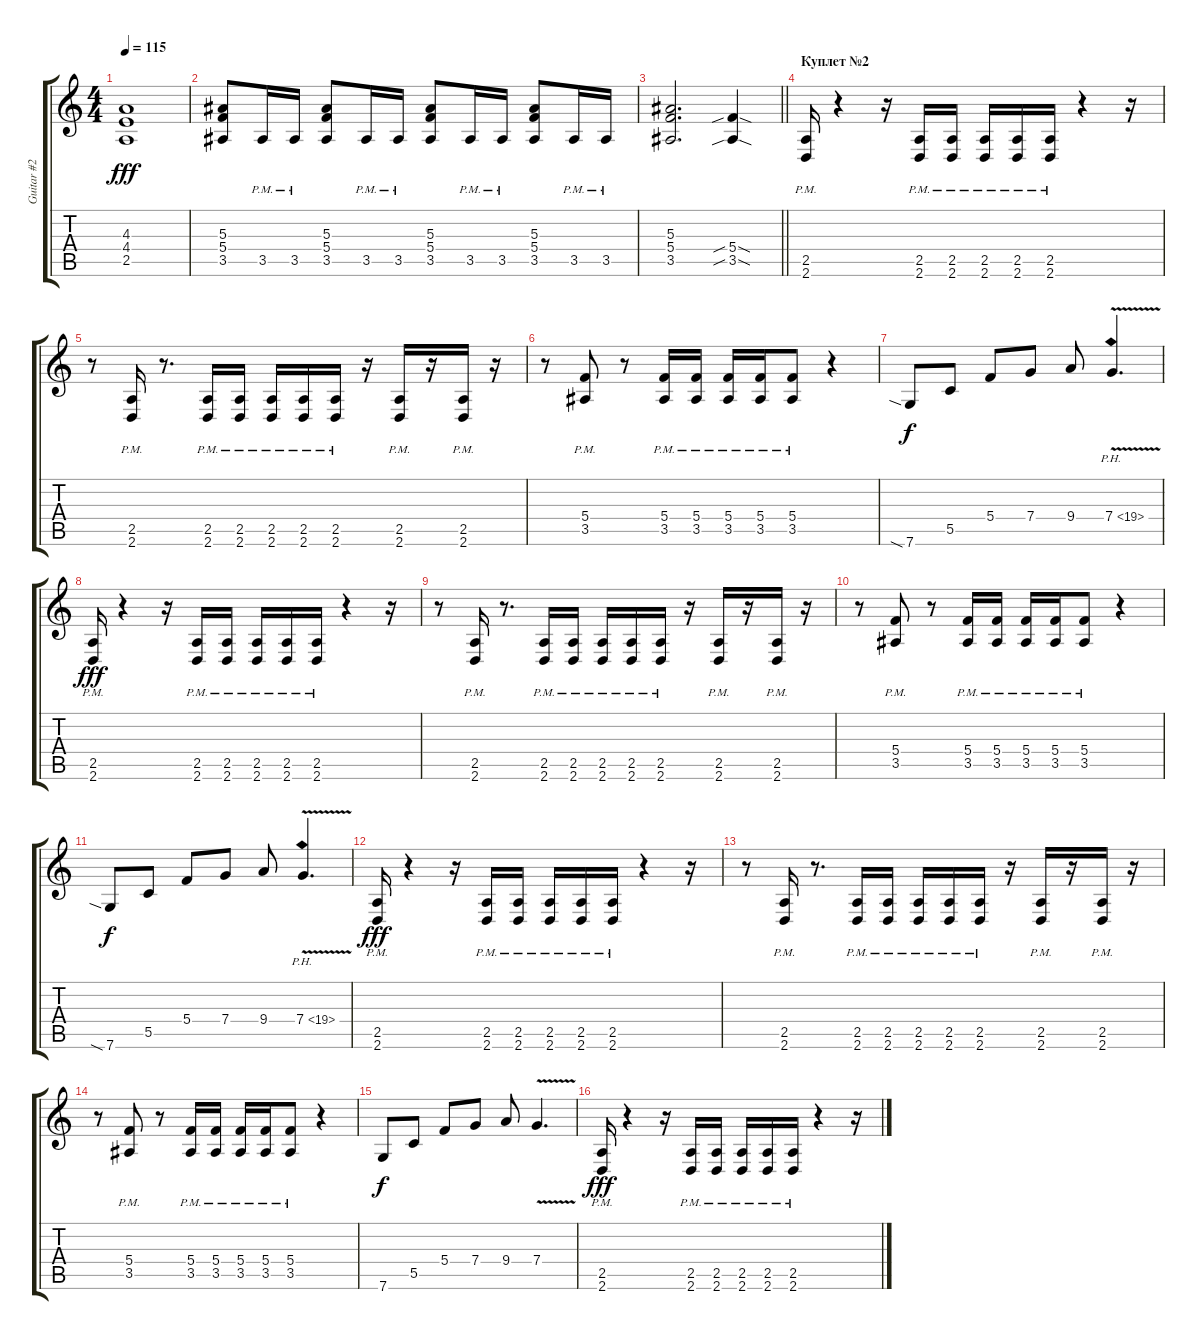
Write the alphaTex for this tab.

\track ("Guitar #2" "Guitar #2") {instrument distortionguitar}
\staff {score tabs}
\tuning (D4 A3 F3 C3 G2 C2) {hide}
\ts (4 4)
\tempo 115
\clef g2
\ks c
(4.3 4.4 2.5).1{dy fff} |
(5.3 5.4 3.5).8 3.5{pm}.16 3.5{pm}.16 (5.3 5.4 3.5).8 3.5{pm}.16 3.5{pm}.16 (5.3 5.4 3.5).8 3.5{pm}.16 3.5{pm}.16 (5.3 5.4 3.5).8 3.5{pm}.16 3.5{pm}.16 |
\barLineRight lightlight
(5.3 5.4 3.5).2{d} (5.4{sib sod} 3.5{sib sod}).4 |
\section ("" "Куплет №2")
(2.5{pm} 2.6{pm}).16 r.4 r.16 (2.5{pm} 2.6{pm}).16 (2.5{pm} 2.6{pm}).16 (2.5{pm} 2.6{pm}).16 (2.5{pm} 2.6{pm}).16 (2.5{pm} 2.6{pm}).16 r.4 r.16 |
r.8 (2.5{pm} 2.6{pm}).16 r.8{d} (2.5{pm} 2.6{pm}).16 (2.5{pm} 2.6{pm}).16 (2.5{pm} 2.6{pm}).16 (2.5{pm} 2.6{pm}).16 (2.5{pm} 2.6{pm}).16 r.16 (2.5{pm} 2.6{pm}).16 r.16 (2.5{pm} 2.6{pm}).16 r.16 |
r.8 (5.4{pm} 3.5{pm}).8 r.8 (5.4{pm} 3.5{pm}).16 (5.4{pm} 3.5{pm}).16 (5.4{pm} 3.5{pm}).16 (5.4{pm} 3.5{pm}).16 (5.4{pm} 3.5{pm}).8 r.4 |
7.6{sia}.8{dy f} 5.5.8 5.4.8 7.4.8 9.4.8 7.4{ph 12 v}.4{d} |
(2.5{pm} 2.6{pm}).16{dy fff instrument overdrivenguitar} r.4 r.16 (2.5{pm} 2.6{pm}).16 (2.5{pm} 2.6{pm}).16 (2.5{pm} 2.6{pm}).16 (2.5{pm} 2.6{pm}).16 (2.5{pm} 2.6{pm}).16 r.4 r.16 |
r.8 (2.5{pm} 2.6{pm}).16 r.8{d} (2.5{pm} 2.6{pm}).16 (2.5{pm} 2.6{pm}).16 (2.5{pm} 2.6{pm}).16 (2.5{pm} 2.6{pm}).16 (2.5{pm} 2.6{pm}).16 r.16 (2.5{pm} 2.6{pm}).16 r.16 (2.5{pm} 2.6{pm}).16 r.16 |
r.8 (5.4{pm} 3.5{pm}).8 r.8 (5.4{pm} 3.5{pm}).16 (5.4{pm} 3.5{pm}).16 (5.4{pm} 3.5{pm}).16 (5.4{pm} 3.5{pm}).16 (5.4{pm} 3.5{pm}).8 r.4 |
7.6{sia}.8{dy f} 5.5.8 5.4.8 7.4.8 9.4.8 7.4{ph 12 v}.4{d} |
(2.5{pm} 2.6{pm}).16{dy fff} r.4 r.16 (2.5{pm} 2.6{pm}).16 (2.5{pm} 2.6{pm}).16 (2.5{pm} 2.6{pm}).16 (2.5{pm} 2.6{pm}).16 (2.5{pm} 2.6{pm}).16 r.4 r.16 |
r.8 (2.5{pm} 2.6{pm}).16 r.8{d} (2.5{pm} 2.6{pm}).16 (2.5{pm} 2.6{pm}).16 (2.5{pm} 2.6{pm}).16 (2.5{pm} 2.6{pm}).16 (2.5{pm} 2.6{pm}).16 r.16 (2.5{pm} 2.6{pm}).16 r.16 (2.5{pm} 2.6{pm}).16 r.16 |
r.8 (5.4{pm} 3.5{pm}).8 r.8 (5.4{pm} 3.5{pm}).16 (5.4{pm} 3.5{pm}).16 (5.4{pm} 3.5{pm}).16 (5.4{pm} 3.5{pm}).16 (5.4{pm} 3.5{pm}).8 r.4 |
7.6.8{dy f} 5.5.8 5.4.8 7.4.8 9.4.8 7.4{v}.4{d} |
(2.5{pm} 2.6{pm}).16{dy fff} r.4 r.16 (2.5{pm} 2.6{pm}).16 (2.5{pm} 2.6{pm}).16 (2.5{pm} 2.6{pm}).16 (2.5{pm} 2.6{pm}).16 (2.5{pm} 2.6{pm}).16 r.4 r.16
